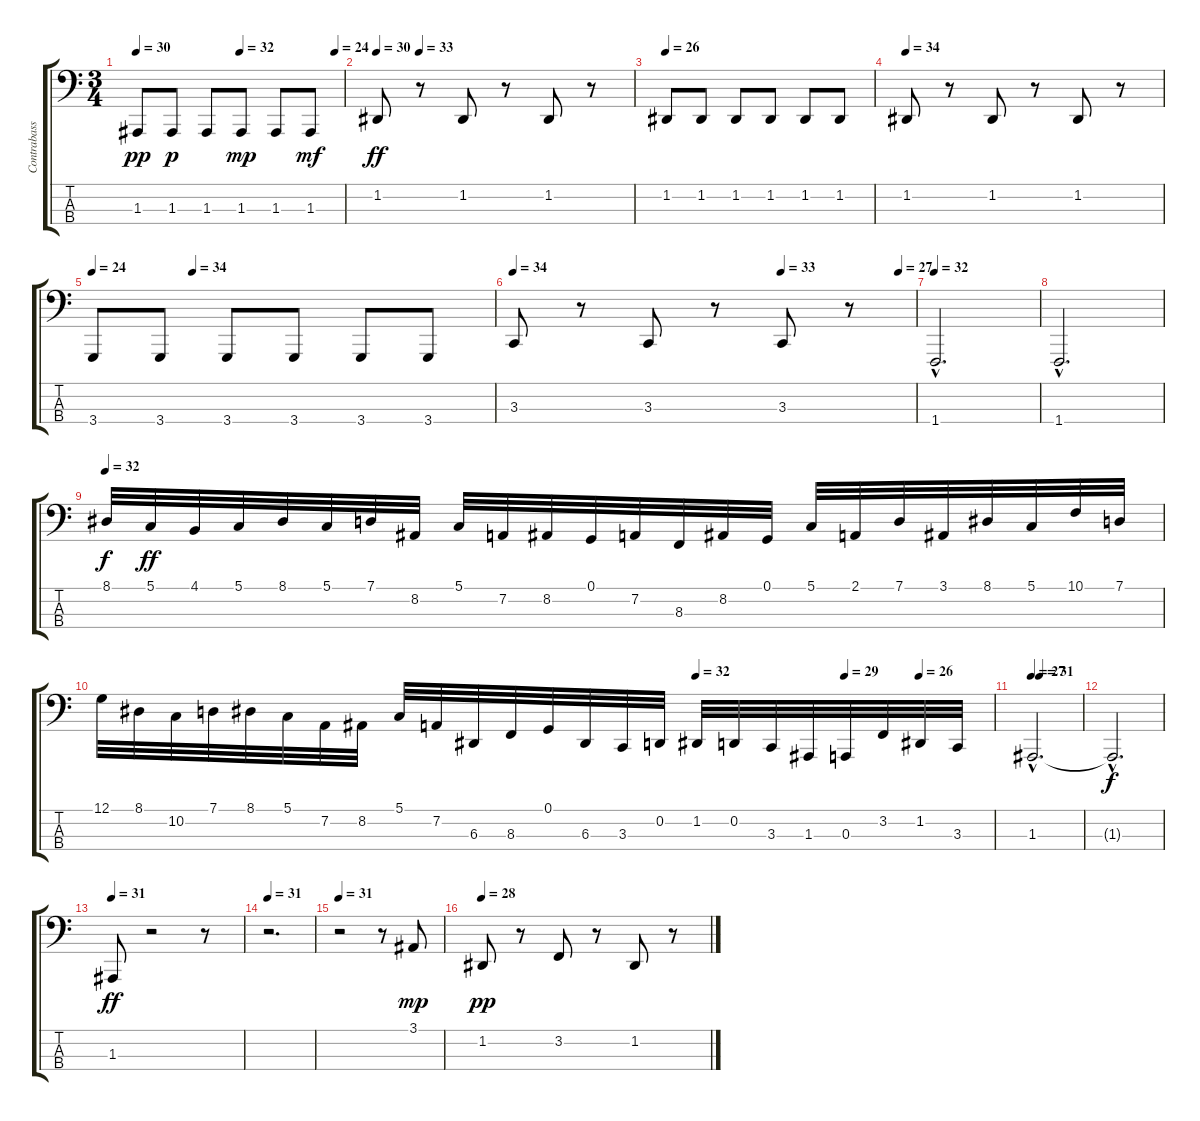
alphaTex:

\track ("Contrabasse" "Contrabass") {instrument stringensemble1}
\staff {score tabs}
\tuning (G2 D2 A1 E1) {hide}
\ts (3 4)
\tempo 30
\tempo (32 0.5)
\tempo (24 0.9583333333333334)
\clef f4
\ks c
1.3.8{dy pp} 1.3.8{dy p} 1.3.8 1.3.8{dy mp} 1.3.8 1.3.8{dy mf} |
\tempo 30
\tempo (33 0.16666666666666666)
1.2.8{dy ff instrument stringensemble1} r.8 1.2.8 r.8 1.2.8 r.8 |
\tempo 26
1.2.8 1.2.8 1.2.8 1.2.8 1.2.8 1.2.8 |
\tempo 34
1.2.8 r.8 1.2.8 r.8 1.2.8 r.8 |
\tempo 24
\tempo (34 0.25)
3.4.8 3.4.8 3.4.8 3.4.8 3.4.8 3.4.8 |
\tempo 34
\tempo (33 0.6666666666666666)
\tempo (27 0.9583333333333334)
3.3.8 r.8 3.3.8 r.8 3.3.8 r.8 |
\tempo 32
1.4{hac}.2{d} |
1.4{hac}.2{d} |
\tempo 32
8.1.32{dy f} 5.1.32{dy ff} 4.1.32 5.1.32 8.1.32 5.1.32 7.1.32 8.2.32 5.1.32 7.2.32 8.2.32 0.1.32 7.2.32 8.3.32 8.2.32 0.1.32 5.1.32 2.1.32 7.1.32 3.1.32 8.1.32 5.1.32 10.1.32 7.1.32 |
\tempo (32 0.6666666666666666)
\tempo (29 0.8333333333333334)
\tempo (26 0.9166666666666666)
12.1.32 8.1.32 10.2.32 7.1.32 8.1.32 5.1.32 7.2.32 8.2.32 5.1.32 7.2.32 6.3.32 8.3.32 0.1.32 6.3.32 3.3.32 0.2.32 1.2.32 0.2.32 3.3.32 1.3.32 0.3.32 3.2.32 1.2.32 3.3.32 |
\tempo 27
\tempo (31 0.16666666666666666)
1.3{hac}.2{d} |
1.3{hac t}.2{d dy f} |
\tempo 31
1.3.8{dy ff} r.2 r.8 |
\tempo 31
r.2{d} |
\tempo 31
r.2 r.8 3.1.8{dy mp instrument pizzicatostrings} |
\tempo 28
1.2.8{dy pp} r.8 3.2.8 r.8 1.2.8 r.8
